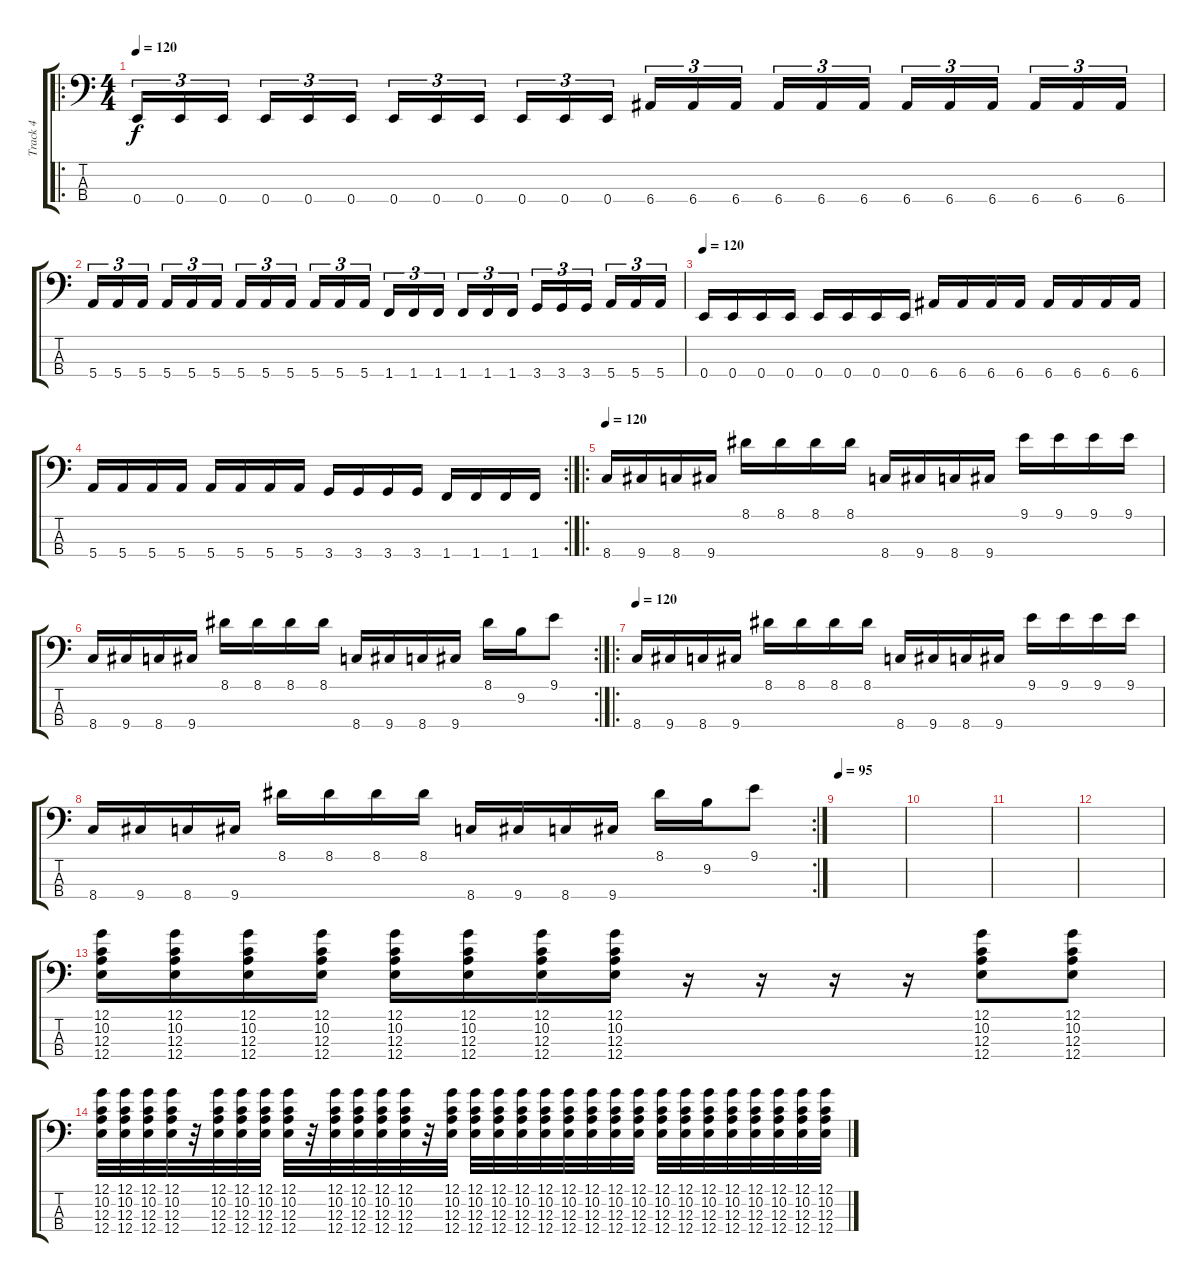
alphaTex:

\track ("Track 4" "Track 4") {instrument electricbasspick}
\staff {score tabs}
\tuning (G2 D2 A1 E1) {hide}
\ro
\ts (4 4)
\tempo 120
\clef f4
\ks c
0.4.16{tu (3 2) dy f} 0.4.16{tu (3 2)} 0.4.16{tu (3 2)} 0.4.16{tu (3 2)} 0.4.16{tu (3 2)} 0.4.16{tu (3 2)} 0.4.16{tu (3 2)} 0.4.16{tu (3 2)} 0.4.16{tu (3 2)} 0.4.16{tu (3 2)} 0.4.16{tu (3 2)} 0.4.16{tu (3 2)} 6.4.16{tu (3 2)} 6.4.16{tu (3 2)} 6.4.16{tu (3 2)} 6.4.16{tu (3 2)} 6.4.16{tu (3 2)} 6.4.16{tu (3 2)} 6.4.16{tu (3 2)} 6.4.16{tu (3 2)} 6.4.16{tu (3 2)} 6.4.16{tu (3 2)} 6.4.16{tu (3 2)} 6.4.16{tu (3 2)} |
5.4.16{tu (3 2)} 5.4.16{tu (3 2)} 5.4.16{tu (3 2)} 5.4.16{tu (3 2)} 5.4.16{tu (3 2)} 5.4.16{tu (3 2)} 5.4.16{tu (3 2)} 5.4.16{tu (3 2)} 5.4.16{tu (3 2)} 5.4.16{tu (3 2)} 5.4.16{tu (3 2)} 5.4.16{tu (3 2)} 1.4.16{tu (3 2)} 1.4.16{tu (3 2)} 1.4.16{tu (3 2)} 1.4.16{tu (3 2)} 1.4.16{tu (3 2)} 1.4.16{tu (3 2)} 3.4.16{tu (3 2)} 3.4.16{tu (3 2)} 3.4.16{tu (3 2)} 5.4.16{tu (3 2)} 5.4.16{tu (3 2)} 5.4.16{tu (3 2)} |
\tempo 120
0.4.16 0.4.16 0.4.16 0.4.16 0.4.16 0.4.16 0.4.16 0.4.16 6.4.16 6.4.16 6.4.16 6.4.16 6.4.16 6.4.16 6.4.16 6.4.16 |
\rc 2
5.4.16 5.4.16 5.4.16 5.4.16 5.4.16 5.4.16 5.4.16 5.4.16 3.4.16 3.4.16 3.4.16 3.4.16 1.4.16 1.4.16 1.4.16 1.4.16 |
\ro
\tempo 120
8.4.16 9.4.16 8.4.16 9.4.16 8.1.16 8.1.16 8.1.16 8.1.16 8.4.16 9.4.16 8.4.16 9.4.16 9.1.16 9.1.16 9.1.16 9.1.16 |
\rc 2
8.4.16 9.4.16 8.4.16 9.4.16 8.1.16 8.1.16 8.1.16 8.1.16 8.4.16 9.4.16 8.4.16 9.4.16 8.1.16 9.2.16 9.1.8 |
\ro
\tempo 120
8.4.16 9.4.16 8.4.16 9.4.16 8.1.16 8.1.16 8.1.16 8.1.16 8.4.16 9.4.16 8.4.16 9.4.16 9.1.16 9.1.16 9.1.16 9.1.16 |
\rc 2
8.4.16 9.4.16 8.4.16 9.4.16 8.1.16 8.1.16 8.1.16 8.1.16 8.4.16 9.4.16 8.4.16 9.4.16 8.1.16 9.2.16 9.1.8 |
\tempo 95
|
|
|
|
(12.1 10.2 12.3 12.4).16{volume 5 instrument gunshot} (12.1 10.2 12.3 12.4).16{instrument gunshot} (12.1 10.2 12.3 12.4).16{instrument gunshot} (12.1 10.2 12.3 12.4).16{instrument gunshot} (12.1 10.2 12.3 12.4).16{instrument gunshot} (12.1 10.2 12.3 12.4).16{instrument gunshot} (12.1 10.2 12.3 12.4).16{instrument gunshot} (12.1 10.2 12.3 12.4).16{instrument gunshot} r.16 r.16 r.16 r.16 (12.1 10.2 12.3 12.4).8{instrument gunshot} (12.1 10.2 12.3 12.4).8{instrument gunshot} |
(12.1 10.2 12.3 12.4).32 (12.1 10.2 12.3 12.4).32 (12.1 10.2 12.3 12.4).32 (12.1 10.2 12.3 12.4).32 r.32 (12.1 10.2 12.3 12.4).32 (12.1 10.2 12.3 12.4).32 (12.1 10.2 12.3 12.4).32 (12.1 10.2 12.3 12.4).32 r.32 (12.1 10.2 12.3 12.4).32 (12.1 10.2 12.3 12.4).32 (12.1 10.2 12.3 12.4).32 (12.1 10.2 12.3 12.4).32 r.32 (12.1 10.2 12.3 12.4).32 (12.1 10.2 12.3 12.4).32 (12.1 10.2 12.3 12.4).32 (12.1 10.2 12.3 12.4).32 (12.1 10.2 12.3 12.4).32 (12.1 10.2 12.3 12.4).32 (12.1 10.2 12.3 12.4).32 (12.1 10.2 12.3 12.4).32 (12.1 10.2 12.3 12.4).32 (12.1 10.2 12.3 12.4).32 (12.1 10.2 12.3 12.4).32 (12.1 10.2 12.3 12.4).32 (12.1 10.2 12.3 12.4).32 (12.1 10.2 12.3 12.4).32 (12.1 10.2 12.3 12.4).32 (12.1 10.2 12.3 12.4).32 (12.1 10.2 12.3 12.4).32
